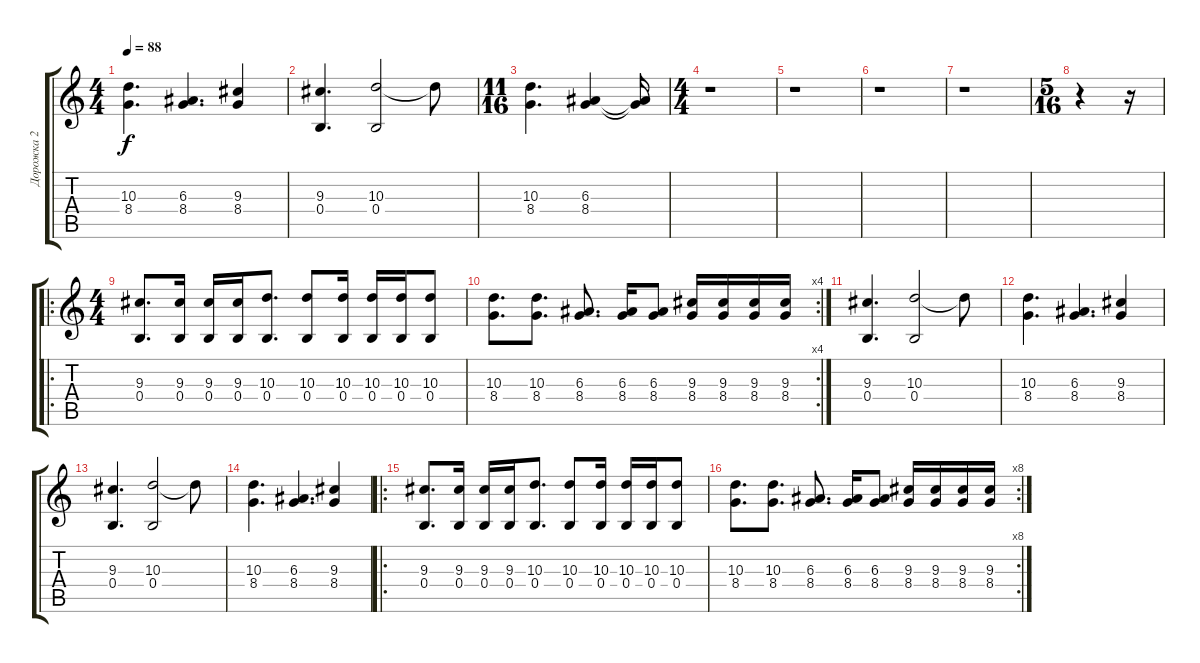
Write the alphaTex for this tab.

\track ("Дорожка 2" "Дорожка 2") {instrument electricguitarjazz}
\staff {score tabs}
\tuning (Db4 Ab3 E3 B2 Gb2 B1) {hide}
\ts (4 4)
\tempo 88
\clef g2
\ks c
(10.3 8.4).4{d dy f} (6.3 8.4).4{d} (9.3 8.4).4 |
(9.3 0.4).4{d} (10.3 0.4).2 10.3{t}.8 |
\ts (11 16)
(10.3 8.4).4{d} (6.3 8.4).4 (6.3{t} 8.4{t}).16 |
\ts (4 4)
r.1 |
r.1 |
r.1 |
r.1 |
\ts (5 16)
r.4 r.16 |
\ro
\ts (4 4)
(9.3 0.4).8{d} (9.3 0.4).16 (9.3 0.4).16 (9.3 0.4).16 (10.3 0.4).8{d} (10.3 0.4).8 (10.3 0.4).16 (10.3 0.4).16 (10.3 0.4).16 (10.3 0.4).8 |
\rc 4
(10.3 8.4).8{d} (10.3 8.4).8{d} (6.3 8.4).8{d} (6.3 8.4).16 (6.3 8.4).8 (9.3 8.4).16 (9.3 8.4).16 (9.3 8.4).16 (9.3 8.4).16 |
(9.3 0.4).4{d} (10.3 0.4).2 10.3{t}.8 |
(10.3 8.4).4{d} (6.3 8.4).4{d} (9.3 8.4).4 |
(9.3 0.4).4{d} (10.3 0.4).2 10.3{t}.8 |
(10.3 8.4).4{d} (6.3 8.4).4{d} (9.3 8.4).4 |
\ro
(9.3 0.4).8{d} (9.3 0.4).16 (9.3 0.4).16 (9.3 0.4).16 (10.3 0.4).8{d} (10.3 0.4).8 (10.3 0.4).16 (10.3 0.4).16 (10.3 0.4).16 (10.3 0.4).8 |
\rc 8
(10.3 8.4).8{d} (10.3 8.4).8{d} (6.3 8.4).8{d} (6.3 8.4).16 (6.3 8.4).8 (9.3 8.4).16 (9.3 8.4).16 (9.3 8.4).16 (9.3 8.4).16
